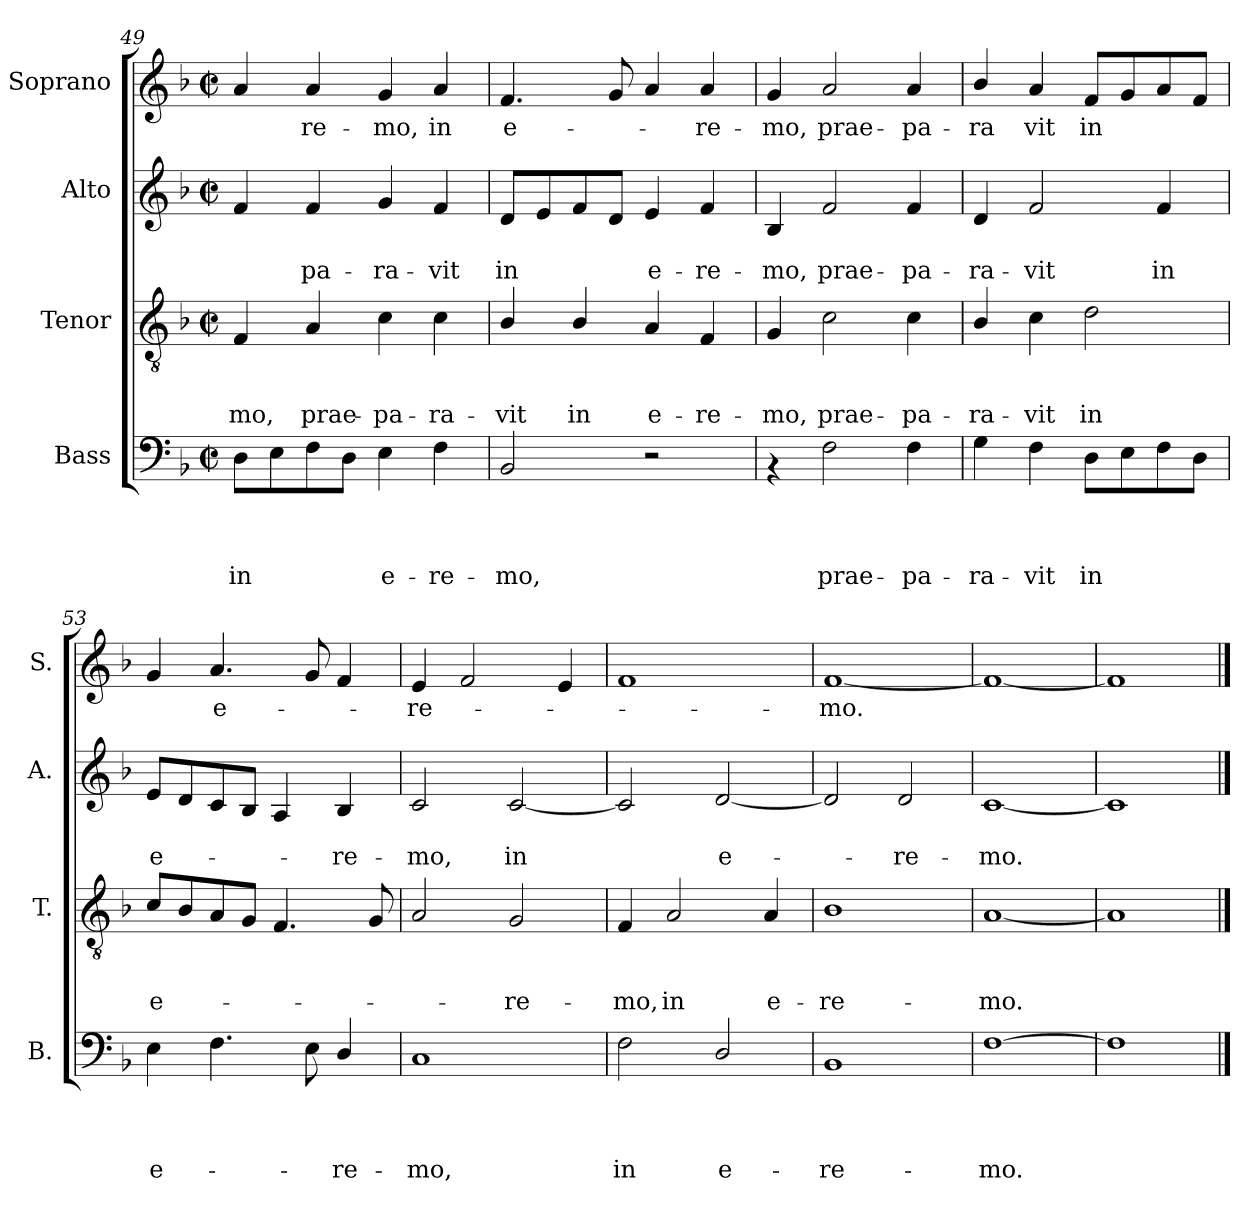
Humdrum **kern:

**kern	**text	**text	**text	**text	**kern	**text	**text	**text	**kern	**text	**text	**kern	**text
*part4	*part4	*part4	*part4	*part4	*part3	*part3	*part3	*part3	*part2	*part2	*part2	*part1	*part1
*staff4	*staff4	*staff4	*staff4	*staff4	*staff3	*staff3	*staff3	*staff3	*staff2	*staff2	*staff2	*staff1	*staff1
*I"Bass	*	*	*	*	*I"Tenor	*	*	*	*I"Alto	*	*	*I"Soprano	*
*I'B.	*	*	*	*	*I'T.	*	*	*	*I'A.	*	*	*I'S.	*
!!LO:LB:g=z
*clefF4	*	*	*	*	*clefGv2	*	*	*	*clefG2	*	*	*clefG2	*
*k[b-]	*	*	*	*	*k[b-]	*	*	*	*k[b-]	*	*	*k[b-]	*
*F:	*	*	*	*	*F:	*	*	*	*F:	*	*	*F:	*
*M2/2	*	*	*	*	*M2/2	*	*	*	*M2/2	*	*	*M2/2	*
*met(c|)	*	*	*	*	*met(c|)	*	*	*	*met(c|)	*	*	*met(c|)	*
=49	=49	=49	=49	=49	=49	=49	=49	=49	=49	=49	=49	=49	=49
!	!	!	!	!LO:LY:b	!	!	!	!LO:LY:b	!	!	!	!	!
8D\L	.	.	.	in	4F/	.	.	-mo,	4f/	.	.	4a/	.
8E\	.	.	.	.	.	.	.	.	.	.	.	.	.
!	!	!	!	!	!	!	!	!LO:LY:b	!	!	!LO:LY:b	!	!LO:LY:b
8F\	.	.	.	.	4A/	.	.	prae-	4f/	.	-pa-	4a/	-re-
8D\J	.	.	.	.	.	.	.	.	.	.	.	.	.
!	!	!	!	!LO:LY:b	!	!	!	!LO:LY:b	!	!	!LO:LY:b	!	!LO:LY:b
4E\	.	.	.	e-	4c\	.	.	-pa-	4g/	.	-ra-	4g/	-mo,
!	!	!	!	!LO:LY:b	!	!	!	!LO:LY:b	!	!	!LO:LY:b	!	!LO:LY:b
4F\	.	.	.	-re-	4c\	.	.	-ra-	4f/	.	-vit	4a/	in
=50	=50	=50	=50	=50	=50	=50	=50	=50	=50	=50	=50	=50	=50
!	!	!	!	!LO:LY:b	!	!	!	!LO:LY:b	!	!	!LO:LY:b	!	!LO:LY:b
2BB-/	.	.	.	-mo,	4B-/	.	.	-vit	8d/L	.	in	4.f/	e-
.	.	.	.	.	.	.	.	.	8e/	.	.	.	.
!	!	!	!	!	!	!	!	!LO:LY:b	!	!	!	!	!
.	.	.	.	.	4B-/	.	.	in	8f/	.	.	.	.
.	.	.	.	.	.	.	.	.	8d/J	.	.	8g/	.
!	!	!	!	!	!	!	!	!LO:LY:b	!	!	!LO:LY:b	!	!
2r	.	.	.	.	4A/	.	.	e-	4e/	.	e-	4a/	.
!	!	!	!	!	!	!	!	!LO:LY:b	!	!	!LO:LY:b	!	!LO:LY:b
.	.	.	.	.	4F/	.	.	-re-	4f/	.	-re-	4a/	-re-
=51	=51	=51	=51	=51	=51	=51	=51	=51	=51	=51	=51	=51	=51
!	!	!	!	!	!	!	!	!LO:LY:b	!	!	!LO:LY:b	!	!LO:LY:b
4rAA	.	.	.	.	4G/	.	.	-mo,	4B-/	.	-mo,	4g/	-mo,
!	!	!	!	!LO:LY:b	!	!	!	!LO:LY:b	!	!	!LO:LY:b	!	!LO:LY:b
2F\	.	.	.	prae-	2c\	.	.	prae-	2f/	.	prae-	2a/	prae-
!	!	!	!	!LO:LY:b	!	!	!	!LO:LY:b	!	!	!LO:LY:b	!	!LO:LY:b
4F\	.	.	.	-pa-	4c\	.	.	-pa-	4f/	.	-pa-	4a/	-pa-
=52	=52	=52	=52	=52	=52	=52	=52	=52	=52	=52	=52	=52	=52
!	!	!	!	!LO:LY:b	!	!	!	!LO:LY:b	!	!	!LO:LY:b	!	!LO:LY:b
4G\	.	.	.	-ra-	4B-/	.	.	-ra-	4d/	.	-ra-	4b-/	-ra
!	!	!	!	!LO:LY:b	!	!	!	!LO:LY:b	!	!	!LO:LY:b	!	!LO:LY:b
4F\	.	.	.	-vit	4c\	.	.	-vit	2f/	.	-vit	4a/	vit
!	!	!	!	!LO:LY:b	!	!	!	!LO:LY:b	!	!	!	!	!LO:LY:b
8D\L	.	.	.	in	2d\	.	.	in	.	.	.	8f/L	in
8E\	.	.	.	.	.	.	.	.	.	.	.	8g/	.
!	!	!	!	!	!	!	!	!	!	!	!LO:LY:b	!	!
8F\	.	.	.	.	.	.	.	.	4f/	.	in	8a/	.
8D\J	.	.	.	.	.	.	.	.	.	.	.	8f/J	.
!!LO:PB:g=z
=53	=53	=53	=53	=53	=53	=53	=53	=53	=53	=53	=53	=53	=53
!	!	!	!	!LO:LY:b	!	!	!	!LO:LY:b	!	!	!LO:LY:b	!	!
4E\	.	.	.	e-	8c/L	.	.	e-	8e/L	.	e-	4g/	.
.	.	.	.	.	8B-/	.	.	.	8d/	.	.	.	.
!	!	!	!	!	!	!	!	!	!	!	!	!	!LO:LY:b
4.F\	.	.	.	.	8A/	.	.	.	8c/	.	.	4.a/	e-
.	.	.	.	.	8G/J	.	.	.	8B-/J	.	.	.	.
.	.	.	.	.	4.F/	.	.	.	4A/	.	.	.	.
8E\	.	.	.	.	.	.	.	.	.	.	.	8g/	.
!	!	!	!	!LO:LY:b	!	!	!	!	!	!	!LO:LY:b	!	!
4D/	.	.	.	-re-	.	.	.	.	4B-/	.	-re-	4f/	.
.	.	.	.	.	8G/	.	.	.	.	.	.	.	.
=54	=54	=54	=54	=54	=54	=54	=54	=54	=54	=54	=54	=54	=54
!	!	!	!	!LO:LY:b	!	!	!	!	!	!	!LO:LY:b	!	!LO:LY:b
1C	.	.	.	-mo,	2A/	.	.	.	2c/	.	-mo,	4e/	-re-
.	.	.	.	.	.	.	.	.	.	.	.	2f/	.
!	!	!	!	!	!	!	!	!LO:LY:b	!	!	!LO:LY:b	!	!
.	.	.	.	.	2G/	.	.	-re-	[<2c/	.	in	.	.
.	.	.	.	.	.	.	.	.	.	.	.	4e/	.
=55	=55	=55	=55	=55	=55	=55	=55	=55	=55	=55	=55	=55	=55
!	!	!	!	!LO:LY:b	!	!	!	!LO:LY:b	!	!	!	!	!
2F\	.	.	.	in	4F/	.	.	-mo,	2c/]	.	.	1f	.
!	!	!	!	!	!	!	!	!LO:LY:b	!	!	!	!	!
.	.	.	.	.	2A/	.	.	in	.	.	.	.	.
!	!	!	!	!LO:LY:b	!	!	!	!	!	!	!LO:LY:b	!	!
2D/	.	.	.	e-	.	.	.	.	[<2d/	.	e-	.	.
!	!	!	!	!	!	!	!	!LO:LY:b	!	!	!	!	!
.	.	.	.	.	4A/	.	.	e-	.	.	.	.	.
=56	=56	=56	=56	=56	=56	=56	=56	=56	=56	=56	=56	=56	=56
!	!	!	!	!LO:LY:b	!	!	!	!LO:LY:b	!	!	!	!	!LO:LY:b
1BB-	.	.	.	-re-	1B-	.	.	-re-	2d/]	.	.	[<1f	-mo.
!	!	!	!	!	!	!	!	!	!	!	!LO:LY:b	!	!
.	.	.	.	.	.	.	.	.	2d/	.	-re-	.	.
=57	=57	=57	=57	=57	=57	=57	=57	=57	=57	=57	=57	=57	=57
!	!	!	!	!LO:LY:b	!	!	!	!LO:LY:b	!	!	!LO:LY:b	!	!
[>1F	.	.	.	-mo.	[<1A	.	.	-mo.	[<1c	.	-mo.	1f_	.
=58	=58	=58	=58	=58	=58	=58	=58	=58	=58	=58	=58	=58	=58
1F]	.	.	.	.	1A]	.	.	.	1c]	.	.	1f]	.
==	==	==	==	==	==	==	==	==	==	==	==	==	==
*-	*-	*-	*-	*-	*-	*-	*-	*-	*-	*-	*-	*-	*-
